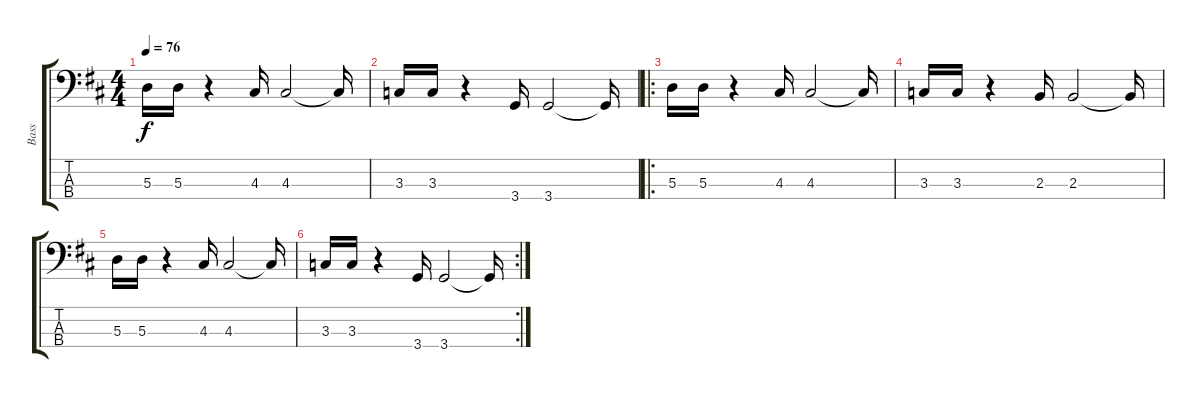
\track ("Bass" "Bass") {instrument electricbassfinger}
\staff {score tabs}
\tuning (G2 D2 A1 E1) {hide}
\ts (4 4)
\tempo 76
\clef f4
\ks d
5.3.16{dy f} 5.3.16 r.4 4.3.16 4.3.2 4.3{t}.16 |
3.3.16 3.3.16 r.4 3.4.16 3.4.2 3.4{t}.16 |
\ro
5.3.16 5.3.16 r.4 4.3.16 4.3.2 4.3{t}.16 |
3.3.16 3.3.16 r.4 2.3.16 2.3.2 2.3{t}.16 |
5.3.16 5.3.16 r.4 4.3.16 4.3.2 4.3{t}.16 |
\rc 2
3.3.16 3.3.16 r.4 3.4.16 3.4.2 3.4{t}.16
